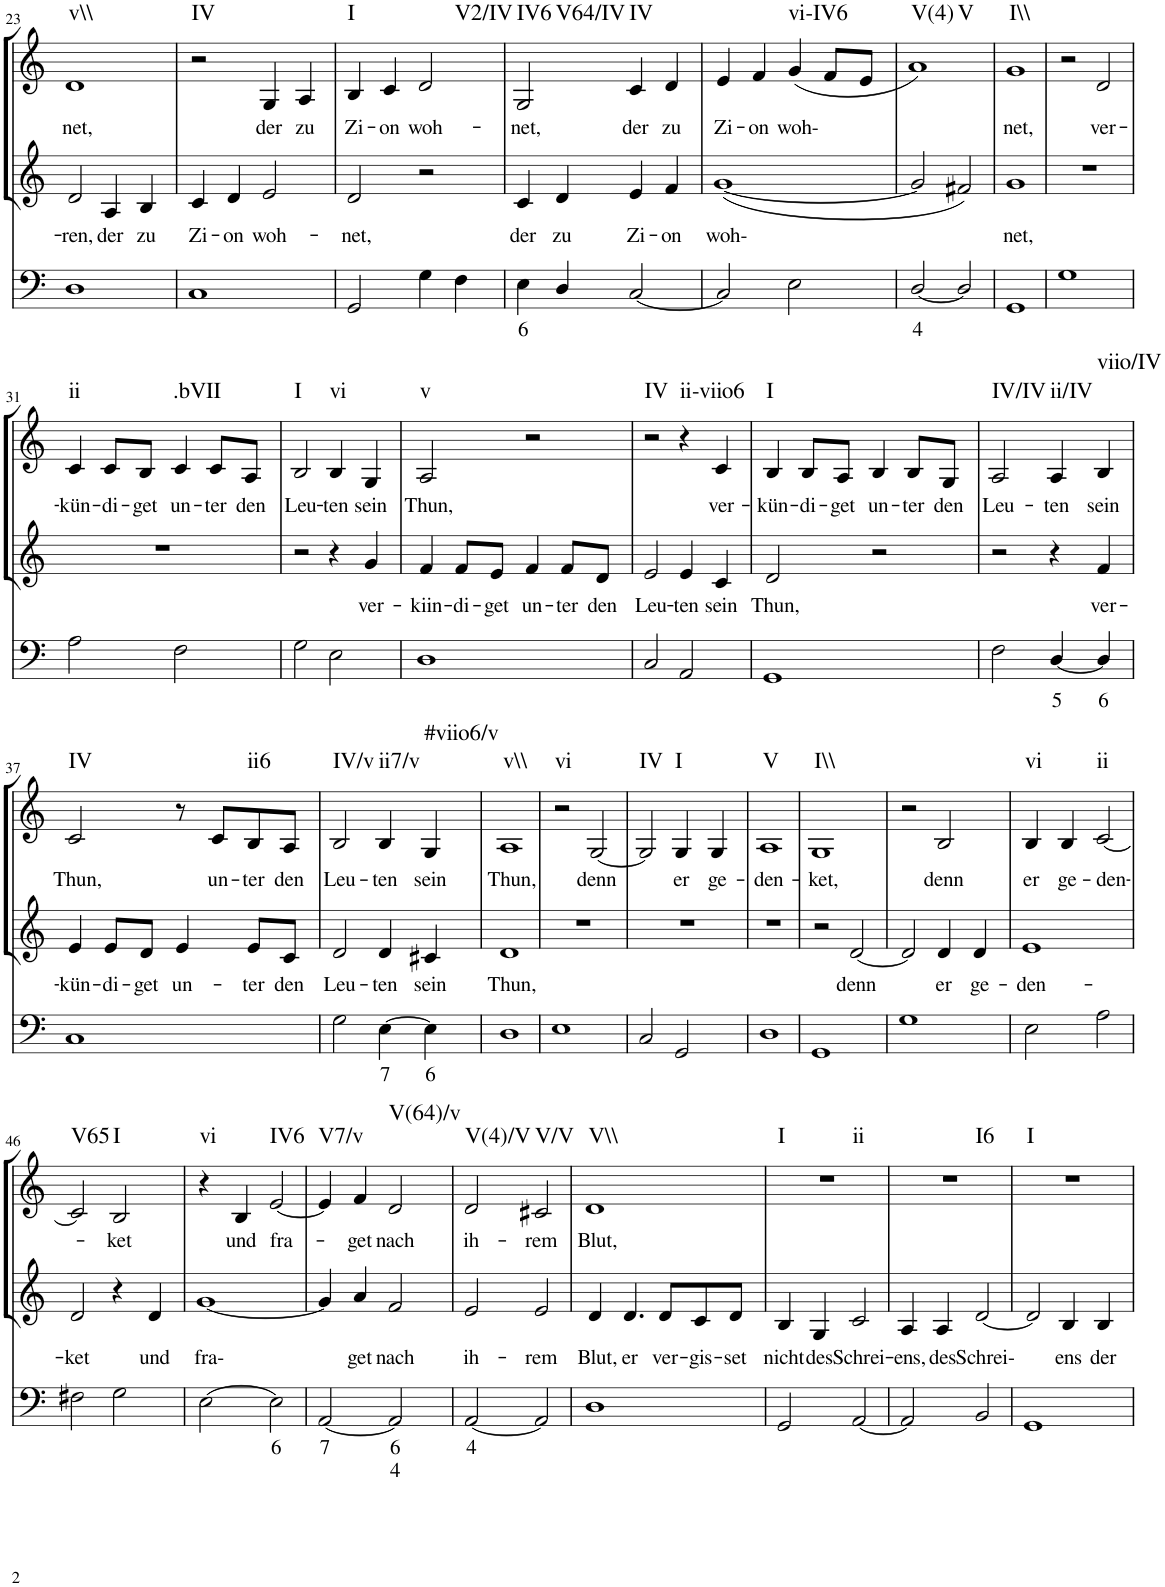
**kern	**text	**text	**kern	**text	**kern	**text	**harte
*part3	*part3	*part3	*part2	*part2	*part1	*part1	*part1
*staff3	*staff3	*staff3	*staff2	*staff2	*staff1	*staff1	*
*I"Continuo	*	*	*I"Alto II	*	*I"Alto I	*	*
!!LO:PB:g=z
*clefF4	*	*	*clefG2	*	*clefG2	*	*
*k[]	*	*	*k[]	*	*k[]	*	*
*M4/4	*	*	*M4/4	*	*M4/4	*	*
=23	=23	=23	=23	=23	=23	=23	=23
!	!	!	!	!LO:LY:b	!	!LO:LY:b	!LO:H:kt=v\\
1D	.	.	2d/	ren,	1d	net,	N
!	!	!	!	!LO:LY:b	!	!	!
.	.	.	4A/	der	.	.	.
!	!	!	!	!LO:LY:b	!	!	!
.	.	.	4B/	zu	.	.	.
=24	=24	=24	=24	=24	=24	=24	=24
!	!	!	!	!LO:LY:b	!	!	!LO:H:kt=IV
1C	.	.	4c/	Zi-	2r	.	N
!	!	!	!	!LO:LY:b	!	!	!
.	.	.	4d/	on	.	.	.
!	!	!	!	!LO:LY:b	!	!LO:LY:b	!
.	.	.	2e/	woh-	4G/	der	.
!	!	!	!	!	!	!LO:LY:b	!
.	.	.	.	.	4A/	zu	.
=25	=25	=25	=25	=25	=25	=25	=25
!	!	!	!	!LO:LY:b	!	!LO:LY:b	!LO:H:kt=I
2GG/	.	.	2d/	net,	4B/	Zi-	N
!	!	!	!	!	!	!LO:LY:b	!
.	.	.	.	.	4c/	on	.
!	!	!	!	!	!	!LO:LY:b	!LO:H:kt=V2/IV
4G\	.	.	2r	.	2d/	woh-	N
4F\	.	.	.	.	.	.	.
=26	=26	=26	=26	=26	=26	=26	=26
!	!LO:LY:b	!	!	!LO:LY:b	!	!LO:LY:b	!LO:H:n=1:kt=IV6
!	!	!	!	!	!	!	!LO:H:n=2:kt=V64/IV
4E\	6	.	4c/	der	2G/	net,	N N
!	!	!	!	!LO:LY:b	!	!	!
4D/	.	.	4d/	zu	.	.	.
!	!	!	!	!LO:LY:b	!	!LO:LY:b	!LO:H:kt=IV
[2C/	.	.	4e/	Zi-	4c/	der	N
!	!	!	!	!LO:LY:b	!	!LO:LY:b	!
.	.	.	4f/	on	4d/	zu	.
=27	=27	=27	=27	=27	=27	=27	=27
!	!	!	!	!LO:LY:b	!	!LO:LY:b	!
2C/]	.	.	([1g	woh-	4e/	Zi-	.
!	!	!	!	!	!	!LO:LY:b	!
.	.	.	.	.	4f/	on	.
!	!	!	!	!	!	!LO:LY:b	!LO:H:kt=vi-IV6
2E\	.	.	.	.	(4g/	woh-	N
.	.	.	.	.	8f/L	.	.
.	.	.	.	.	8e/J	.	.
=28	=28	=28	=28	=28	=28	=28	=28
!	!LO:LY:b	!	!	!	!	!	!LO:H:n=1:kt=V(4)
!	!	!	!	!	!	!	!LO:H:n=2:kt=V
[2D/	4	.	2g/]	.	1a)	.	N N
2D/]	.	.	2f#X/)	.	.	.	.
=29	=29	=29	=29	=29	=29	=29	=29
!	!	!	!	!LO:LY:b	!	!LO:LY:b	!LO:H:kt=I\\
1GG	.	.	1g	net,	1g	net,	N
=30	=30	=30	=30	=30	=30	=30	=30
1G	.	.	1r	.	2r	.	.
!	!	!	!	!	!	!LO:LY:b	!
.	.	.	.	.	2d/	ver-	.
!!LO:LB:g=z
=31	=31	=31	=31	=31	=31	=31	=31
!	!	!	!	!	!	!LO:LY:b	!LO:H:kt=ii
2A\	.	.	1r	.	4c/	kün-	N
!	!	!	!	!	!	!LO:LY:b	!
.	.	.	.	.	8c/L	di-	.
!	!	!	!	!	!	!LO:LY:b	!
.	.	.	.	.	8B/J	get	.
!	!	!	!	!	!	!LO:LY:b	!LO:H:kt=.bVII
2F\	.	.	.	.	4c/	un-	N
!	!	!	!	!	!	!LO:LY:b	!
.	.	.	.	.	8c/L	ter	.
!	!	!	!	!	!	!LO:LY:b	!
.	.	.	.	.	8A/J	den	.
=32	=32	=32	=32	=32	=32	=32	=32
!	!	!	!	!	!	!LO:LY:b	!LO:H:kt=I
2G\	.	.	2r	.	2B/	Leu-	N
!	!	!	!	!	!	!LO:LY:b	!LO:H:kt=vi
2E\	.	.	4r	.	4B/	ten	N
!	!	!	!	!LO:LY:b	!	!LO:LY:b	!
.	.	.	4g/	ver-	4G/	sein	.
=33	=33	=33	=33	=33	=33	=33	=33
!	!	!	!	!LO:LY:b	!	!LO:LY:b	!LO:H:kt=v
1D	.	.	4f/	kiin-	2A/	Thun,	N
!	!	!	!	!LO:LY:b	!	!	!
.	.	.	8f/L	di-	.	.	.
!	!	!	!	!LO:LY:b	!	!	!
.	.	.	8e/J	get	.	.	.
!	!	!	!	!LO:LY:b	!	!	!
.	.	.	4f/	un-	2r	.	.
!	!	!	!	!LO:LY:b	!	!	!
.	.	.	8f/L	ter	.	.	.
!	!	!	!	!LO:LY:b	!	!	!
.	.	.	8d/J	den	.	.	.
=34	=34	=34	=34	=34	=34	=34	=34
!	!	!	!	!LO:LY:b	!	!	!LO:H:kt=IV
2C/	.	.	2e/	Leu-	2r	.	N
!	!	!	!	!LO:LY:b	!	!	!LO:H:kt=ii-viio6
2AA/	.	.	4e/	ten	4r	.	N
!	!	!	!	!LO:LY:b	!	!LO:LY:b	!
.	.	.	4c/	sein	4c/	ver-	.
=35	=35	=35	=35	=35	=35	=35	=35
!	!	!	!	!LO:LY:b	!	!LO:LY:b	!LO:H:kt=I
1GG	.	.	2d/	Thun,	4B/	kün-	N
!	!	!	!	!	!	!LO:LY:b	!
.	.	.	.	.	8B/L	di-	.
!	!	!	!	!	!	!LO:LY:b	!
.	.	.	.	.	8A/J	get	.
!	!	!	!	!	!	!LO:LY:b	!
.	.	.	2r	.	4B/	un-	.
!	!	!	!	!	!	!LO:LY:b	!
.	.	.	.	.	8B/L	ter	.
!	!	!	!	!	!	!LO:LY:b	!
.	.	.	.	.	8G/J	den	.
=36	=36	=36	=36	=36	=36	=36	=36
!	!	!	!	!	!	!LO:LY:b	!LO:H:kt=IV/IV
2F\	.	.	2r	.	2A/	Leu-	N
!	!LO:LY:b	!	!	!	!	!LO:LY:b	!LO:H:kt=ii/IV
[4D/	5	.	4r	.	4A/	ten	N
!	!LO:LY:b	!	!	!LO:LY:b	!	!LO:LY:b	!LO:H:kt=viio/IV
4D/]	6	.	4f/	ver-	4B/	sein	N
!!LO:LB:g=z
=37	=37	=37	=37	=37	=37	=37	=37
!	!	!	!	!LO:LY:b	!	!LO:LY:b	!LO:H:kt=IV
1C	.	.	4e/	kün-	2c/	Thun,	N
!	!	!	!	!LO:LY:b	!	!	!
.	.	.	8e/L	di-	.	.	.
!	!	!	!	!LO:LY:b	!	!	!
.	.	.	8d/J	get	.	.	.
!	!	!	!	!LO:LY:b	!	!	!
.	.	.	4e/	un-	8r	.	.
!	!	!	!	!	!	!LO:LY:b	!
.	.	.	.	.	8c/L	un-	.
!	!	!	!	!LO:LY:b	!	!LO:LY:b	!LO:H:kt=ii6
.	.	.	8e/L	ter	8B/	ter	N
!	!	!	!	!LO:LY:b	!	!LO:LY:b	!
.	.	.	8c/J	den	8A/J	den	.
=38	=38	=38	=38	=38	=38	=38	=38
!	!	!	!	!LO:LY:b	!	!LO:LY:b	!LO:H:kt=IV/v
2G\	.	.	2d/	Leu-	2B/	Leu-	N
!	!LO:LY:b	!	!	!LO:LY:b	!	!LO:LY:b	!LO:H:kt=ii7/v
[4E\	7	.	4d/	ten	4B/	ten	N
!	!LO:LY:b	!	!	!LO:LY:b	!	!LO:LY:b	!LO:H:kt=#viio6/v
4E\]	6	.	4c#X/	sein	4G/	sein	N
=39	=39	=39	=39	=39	=39	=39	=39
!	!	!	!	!LO:LY:b	!	!LO:LY:b	!LO:H:kt=v\\
1D	.	.	1d	Thun,	1A	Thun,	N
=40	=40	=40	=40	=40	=40	=40	=40
!	!	!	!	!	!	!	!LO:H:kt=vi
1E	.	.	1r	.	2r	.	N
!	!	!	!	!	!	!LO:LY:b	!
.	.	.	.	.	[2G/	denn	.
=41	=41	=41	=41	=41	=41	=41	=41
!	!	!	!	!	!	!	!LO:H:kt=IV
2C/	.	.	1r	.	2G/]	.	N
!	!	!	!	!	!	!LO:LY:b	!LO:H:kt=I
2GG/	.	.	.	.	4G/	er	N
!	!	!	!	!	!	!LO:LY:b	!
.	.	.	.	.	4G/	ge-	.
=42	=42	=42	=42	=42	=42	=42	=42
!	!	!	!	!	!	!LO:LY:b	!LO:H:kt=V
1D	.	.	1r	.	1A	den-	N
=43	=43	=43	=43	=43	=43	=43	=43
!	!	!	!	!	!	!LO:LY:b	!LO:H:kt=I\\
1GG	.	.	2r	.	1G	ket,	N
!	!	!	!	!LO:LY:b	!	!	!
.	.	.	[2d/	denn	.	.	.
=44	=44	=44	=44	=44	=44	=44	=44
1G	.	.	2d/]	.	2r	.	.
!	!	!	!	!LO:LY:b	!	!LO:LY:b	!
.	.	.	4d/	er	2B/	denn	.
!	!	!	!	!LO:LY:b	!	!	!
.	.	.	4d/	ge-	.	.	.
=45	=45	=45	=45	=45	=45	=45	=45
!	!	!	!	!LO:LY:b	!	!LO:LY:b	!LO:H:kt=vi
2E\	.	.	1e	den-	4B/	er	N
!	!	!	!	!	!	!LO:LY:b	!
.	.	.	.	.	4B/	ge-	.
!	!	!	!	!	!	!LO:LY:b	!LO:H:kt=ii
2A\	.	.	.	.	[2c/	den-	N
!!LO:LB:g=z
=46	=46	=46	=46	=46	=46	=46	=46
!	!	!	!	!LO:LY:b	!	!	!LO:H:kt=V65
2F#X\	.	.	2d/	ket	2c/]	.	N
!	!	!	!	!	!	!LO:LY:b	!LO:H:kt=I
2G\	.	.	4r	.	2B/	ket	N
!	!	!	!	!LO:LY:b	!	!	!
.	.	.	4d/	und	.	.	.
=47	=47	=47	=47	=47	=47	=47	=47
!	!	!	!	!LO:LY:b	!	!	!LO:H:kt=vi
[2E\	.	.	[1g	fra-	4r	.	N
!	!	!	!	!	!	!LO:LY:b	!
.	.	.	.	.	4B/	und	.
!	!LO:LY:b	!	!	!	!	!LO:LY:b	!LO:H:kt=IV6
2E\]	6	.	.	.	[2e/	fra-	N
=48	=48	=48	=48	=48	=48	=48	=48
!	!LO:LY:b	!	!	!	!	!	!LO:H:kt=V7/v
[2AA/	7	.	4g/]	.	4e/]	.	N
!	!	!	!	!LO:LY:b	!	!LO:LY:b	!
.	.	.	4a/	get	4f/	get	.
!	!LO:LY:b	!LO:LY:b	!	!LO:LY:b	!	!LO:LY:b	!LO:H:kt=V(64)/v
2AA/]	6	4	2f/	nach	2d/	nach	N
=49	=49	=49	=49	=49	=49	=49	=49
!	!LO:LY:b	!	!	!LO:LY:b	!	!LO:LY:b	!LO:H:kt=V(4)/V
[2AA/	4	.	2e/	ih-	2d/	ih-	N
!	!	!	!	!LO:LY:b	!	!LO:LY:b	!LO:H:kt=V/V
2AA/]	.	.	2e/	rem	2c#X/	rem	N
=50	=50	=50	=50	=50	=50	=50	=50
!	!	!	!	!LO:LY:b	!	!LO:LY:b	!LO:H:kt=V\\
1D	.	.	4d/	Blut,	1d	Blut,	N
!	!	!	!	!LO:LY:b	!	!	!
.	.	.	4.d/	er	.	.	.
!	!	!	!	!LO:LY:b	!	!	!
.	.	.	8d/L	ver-	.	.	.
!	!	!	!	!LO:LY:b	!	!	!
.	.	.	8c/	gis-	.	.	.
!	!	!	!	!LO:LY:b	!	!	!
.	.	.	8d/J	set	.	.	.
=51	=51	=51	=51	=51	=51	=51	=51
!	!	!	!	!LO:LY:b	!	!	!LO:H:n=1:kt=I
!	!	!	!	!	!	!	!LO:H:n=2:kt=ii
2GG/	.	.	4B/	nicht	1r	.	N N
!	!	!	!	!LO:LY:b	!	!	!
.	.	.	4G/	des	.	.	.
!	!	!	!	!LO:LY:b	!	!	!
[2AA/	.	.	2c/	Schrei-	.	.	.
=52	=52	=52	=52	=52	=52	=52	=52
!	!	!	!	!LO:LY:b	!	!	!LO:H:kt=I6
2AA/]	.	.	4A/	ens,	1r	.	N
!	!	!	!	!LO:LY:b	!	!	!
.	.	.	4A/	des	.	.	.
!	!	!	!	!LO:LY:b	!	!	!
2BB/	.	.	[2d/	Schrei-	.	.	.
=53	=53	=53	=53	=53	=53	=53	=53
!	!	!	!	!	!	!	!LO:H:kt=I
1GG	.	.	2d/]	.	1r	.	N
!	!	!	!	!LO:LY:b	!	!	!
.	.	.	4B/	ens	.	.	.
!	!	!	!	!LO:LY:b	!	!	!
.	.	.	4B/	der	.	.	.
=	=	=	=	=	=	=	=
*-	*-	*-	*-	*-	*-	*-	*-
